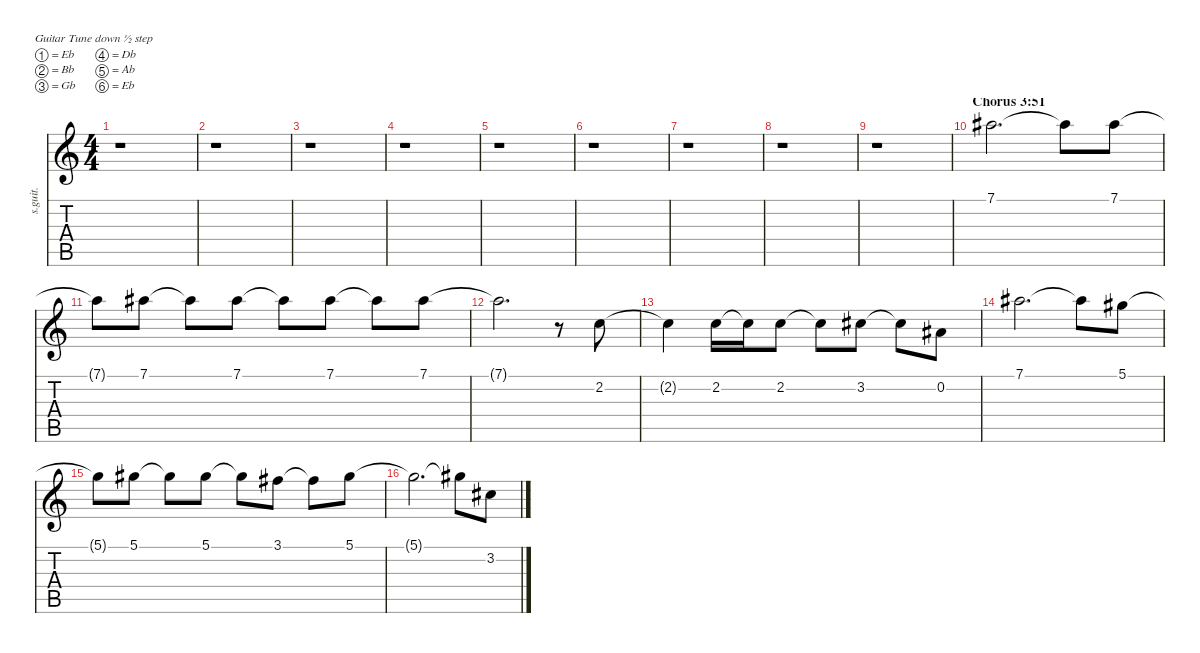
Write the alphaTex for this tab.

\defaultSystemsLayout 4
\hideDynamics
\bracketExtendMode nobrackets
\track ("Layne Staley and Jerry Cantrell - Vocals" "s.guit.") {instrument tenorsax}
\staff {score tabs}
\tuning (Eb4 Bb3 Gb3 Db3 Ab2 Eb2)
\displaytranspose 12
\ts (4 4)
\tempo (111 hide)
\clef g2
\ks c
r.1{dy f} |
r.1 |
r.1 |
r.1 |
r.1 |
r.1 |
r.1 |
r.1 |
r.1 |
\section ("" "Chorus 3:51")
7.1{acc #}.2{d dy ff} 7.1{t acc #}.8 7.1{acc #}.8 |
7.1{t acc #}.8 7.1{acc #}.8 7.1{t acc #}.8 7.1{acc #}.8 7.1{t acc #}.8 7.1{acc #}.8 7.1{t acc #}.8 7.1{acc #}.8 |
7.1{t acc #}.2{d dy f} r.8 2.2.8 |
2.2{t}.4 2.2.16 2.2{t}.16 2.2.8 2.2{t}.8 3.2{acc #}.8 3.2{t acc #}.8 0.2{acc #}.8 |
7.1{acc #}.2{d dy ff} 7.1{t acc #}.8 5.1{acc #}.8 |
5.1{t acc #}.8{dy f} 5.1{acc #}.8{dy ff} 5.1{t acc #}.8{dy f} 5.1{acc #}.8{dy ff} 5.1{t acc #}.8{dy f} 3.1{acc #}.8{dy ff} 3.1{t acc #}.8{dy f} 5.1{acc #}.8{dy ff} |
5.1{t acc #}.2{d dy f} 5.1{t acc #}.8 3.2{acc #}.8{dy ff}
